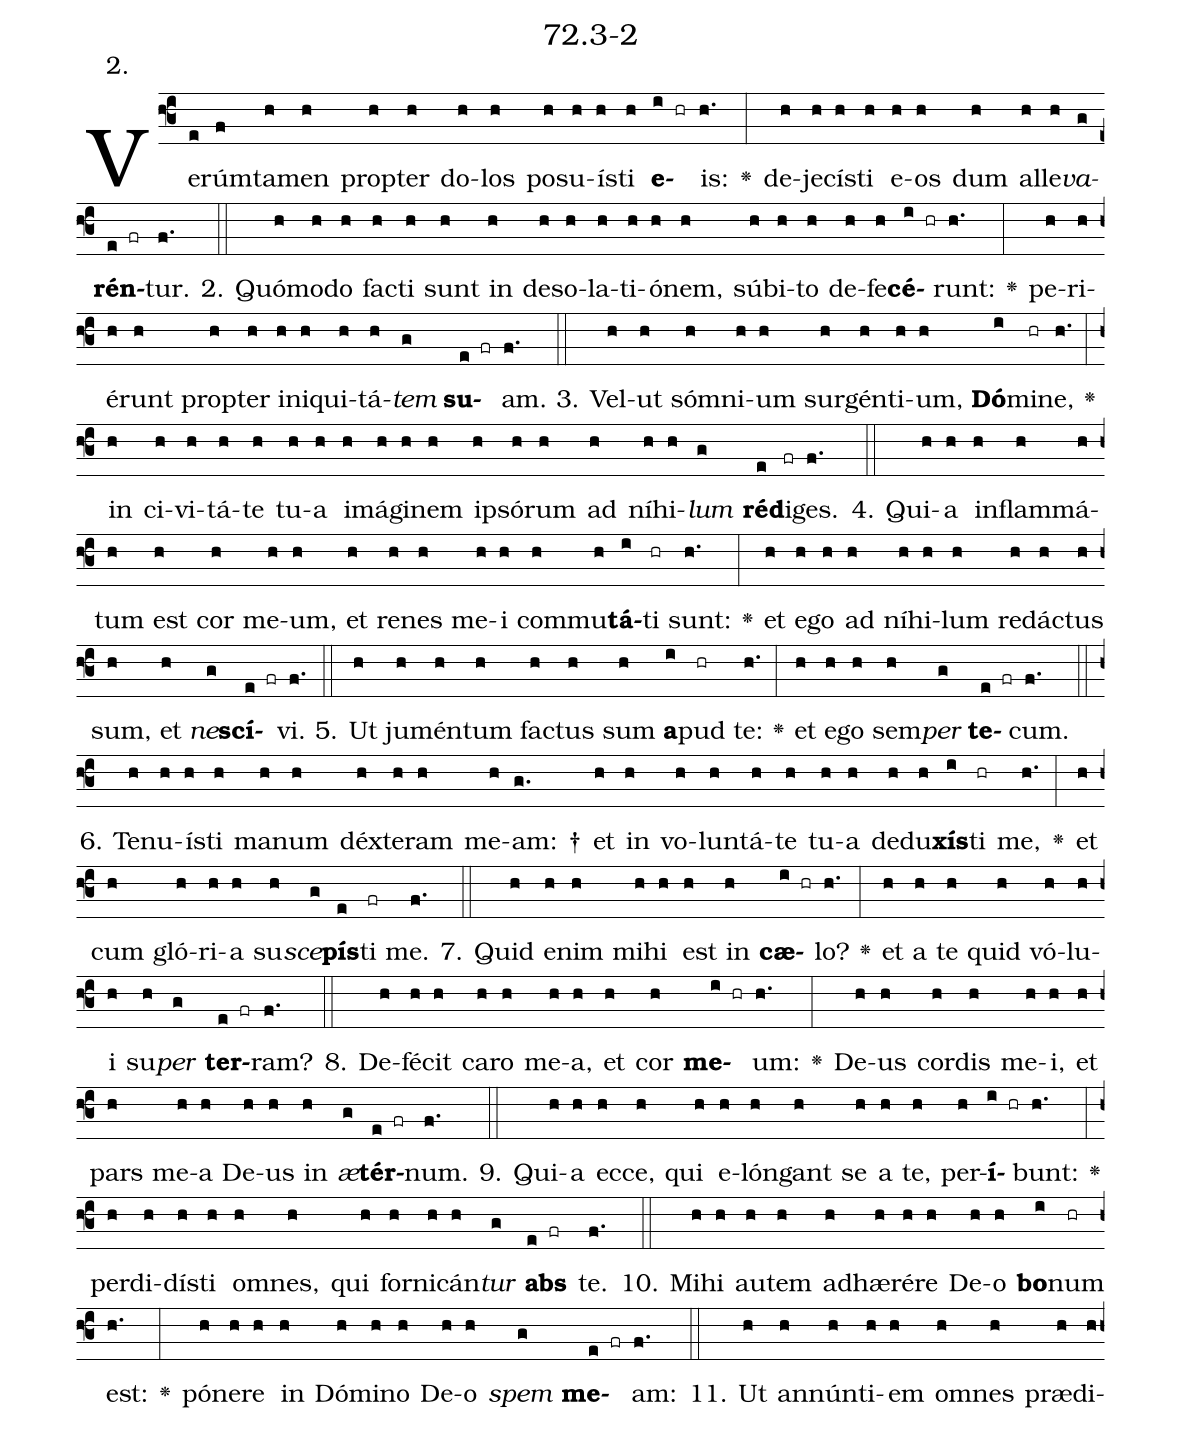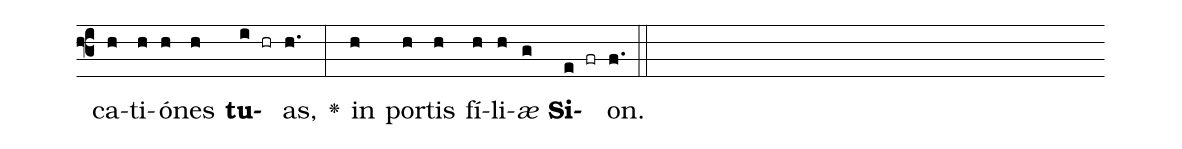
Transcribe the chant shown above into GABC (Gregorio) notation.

name: 72.3-2;
annotation: 2.;
%%
(f3)Ve(e)rúm(f)ta(h)men(h) prop(h)ter(h) do(h)los(h) po(h)su(h)ís(h)ti(h) <b>e</b>(i hr)is:(h.) <v>\greheightstar</v>(:) de(h)je(h)cís(h)ti(h) e(h)os(h) dum(h) al(h)le(h)<i>va</i>(g)<b>rén</b>(e fr)tur.(f.) (::)
2. Quó(h)mo(h)do(h) fac(h)ti(h) sunt(h) in(h) de(h)so(h)la(h)ti(h)ó(h)nem,(h) súb(h)i(h)to(h) de(h)fe(h)<b>cé</b>(i hr)runt:(h.) <v>\greheightstar</v>(:) pe(h)ri(h)é(h)runt(h) prop(h)ter(h) in(h)i(h)qui(h)tá(h)<i>tem</i>(g) <b>su</b>(e fr)am.(f.) (::)
3. Vel(h)ut(h) sóm(h)ni(h)um(h) sur(h)gén(h)ti(h)um,(h) <b>Dó</b>(i)mi(hr)ne,(h.) <v>\greheightstar</v>(:) in(h) ci(h)vi(h)tá(h)te(h) tu(h)a(h) i(h)má(h)gi(h)nem(h) ip(h)só(h)rum(h) ad(h) ní(h)hi(h)<i>lum</i>(g) <b>réd</b>(e)i(fr)ges.(f.) (::)
4. Qui(h)a(h) in(h)flam(h)má(h)tum(h) est(h) cor(h) me(h)um,(h) et(h) re(h)nes(h) me(h)i(h) com(h)mu(h)<b>tá</b>(i)ti(hr) sunt:(h.) <v>\greheightstar</v>(:) et(h) e(h)go(h) ad(h) ní(h)hi(h)lum(h) red(h)ác(h)tus(h) sum,(h) et(h) <i>ne</i>(g)<b>scí</b>(e fr)vi.(f.) (::)
5. Ut(h) ju(h)mén(h)tum(h) fac(h)tus(h) sum(h) <b>a</b>(i)pud(hr) te:(h.) <v>\greheightstar</v>(:) et(h) e(h)go(h) sem(h)<i>per</i>(g) <b>te</b>(e fr)cum.(f.) (::)
6. Te(h)nu(h)ís(h)ti(h) ma(h)num(h) déx(h)te(h)ram(h) me(h)am: †(g.) et(h) in(h) vo(h)lun(h)tá(h)te(h) tu(h)a(h) de(h)du(h)<b>xís</b>(i)ti(hr) me,(h.) <v>\greheightstar</v>(:) et(h) cum(h) gló(h)ri(h)a(h) su(h)<i>sce</i>(g)<b>pís</b>(e)ti(fr) me.(f.) (::)
7. Quid(h) e(h)nim(h) mi(h)hi(h) est(h) in(h) <b>cæ</b>(i hr)lo?(h.) <v>\greheightstar</v>(:) et(h) a(h) te(h) quid(h) vó(h)lu(h)i(h) su(h)<i>per</i>(g) <b>ter</b>(e fr)ram?(f.) (::)
8. De(h)fé(h)cit(h) ca(h)ro(h) me(h)a,(h) et(h) cor(h) <b>me</b>(i hr)um:(h.) <v>\greheightstar</v>(:) De(h)us(h) cor(h)dis(h) me(h)i,(h) et(h) pars(h) me(h)a(h) De(h)us(h) in(h) <i>æ</i>(g)<b>tér</b>(e fr)num.(f.) (::)
9. Qui(h)a(h) ec(h)ce,(h) qui(h) e(h)lón(h)gant(h) se(h) a(h) te,(h) per(h)<b>í</b>(i hr)bunt:(h.) <v>\greheightstar</v>(:) per(h)di(h)dís(h)ti(h) om(h)nes,(h) qui(h) for(h)ni(h)cán(h)<i>tur</i>(g) <b>abs</b>(e fr) te.(f.) (::)
10. Mi(h)hi(h) au(h)tem(h) ad(h)hæ(h)ré(h)re(h) De(h)o(h) <b>bo</b>(i)num(hr) est:(h.) <v>\greheightstar</v>(:) pó(h)ne(h)re(h) in(h) Dó(h)mi(h)no(h) De(h)o(h) <i>spem</i>(g) <b>me</b>(e fr)am:(f.) (::)
11. Ut(h) an(h)nún(h)ti(h)em(h) om(h)nes(h) præ(h)di(h)ca(h)ti(h)ó(h)nes(h) <b>tu</b>(i hr)as,(h.) <v>\greheightstar</v>(:) in(h) por(h)tis(h) fí(h)li(h)<i>æ</i>(g) <b>Si</b>(e fr)on.(f.) (::)
